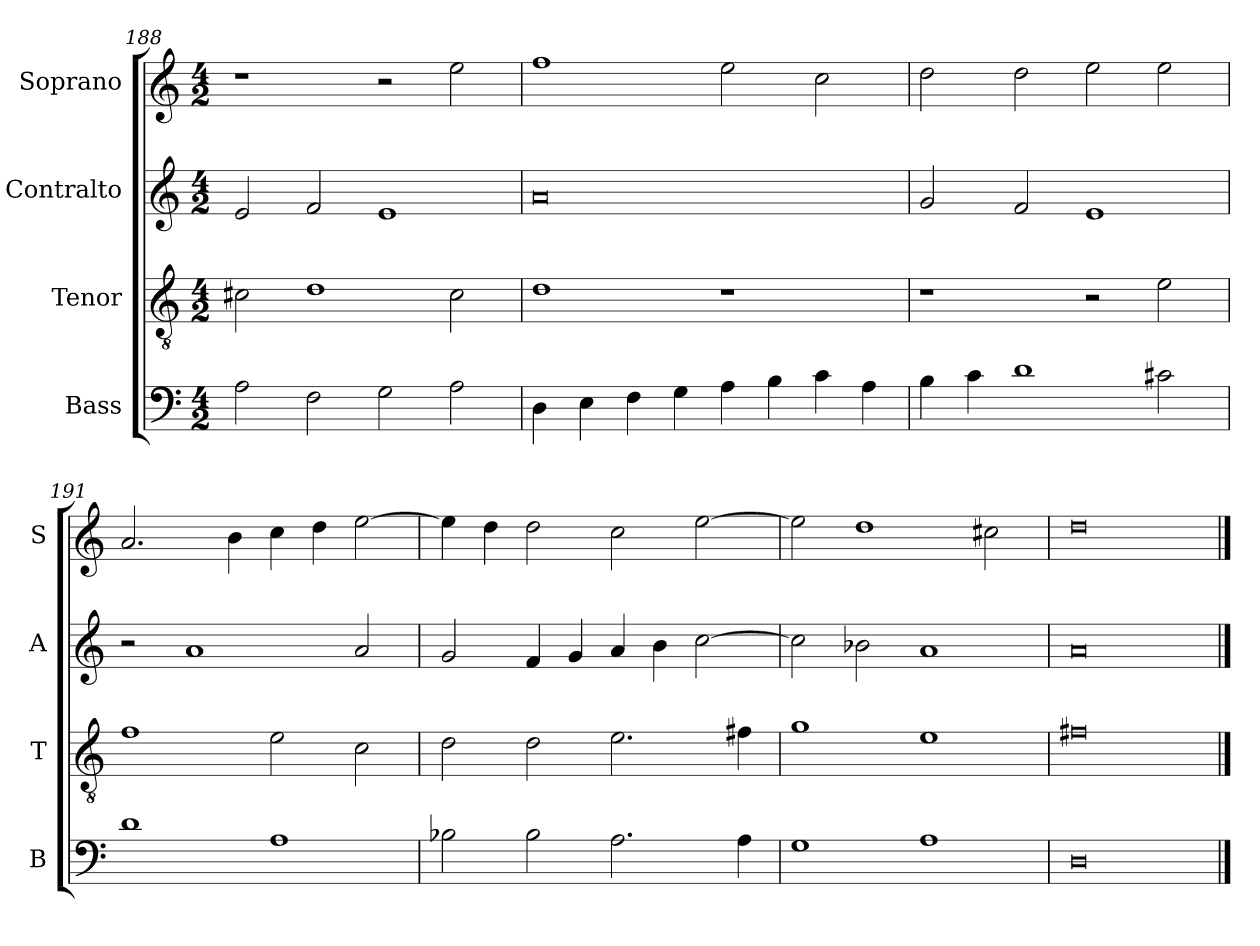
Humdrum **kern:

**kern	**kern	**kern	**kern
*part4	*part3	*part2	*part1
*staff4	*staff3	*staff2	*staff1
*I"Bass	*I"Tenor	*I"Contralto	*I"Soprano
*I'B	*I'T	*I'A	*I'S
*clefF4	*clefGv2	*clefG2	*clefG2
*k[]	*k[]	*k[]	*k[]
*D:dor	*D:dor	*D:dor	*D:dor
*M4/2	*M4/2	*M4/2	*M4/2
=188	=188	=188	=188
2A	2c#X	2e	1r
2F	1d	2f	.
2G	.	1e	2r
2A	2c#	.	2ee
=189	=189	=189	=189
4D	1d	0a	1ff
4E	.	.	.
4F	.	.	.
4G	.	.	.
4A	1r	.	2ee
4B	.	.	.
4c	.	.	2cc
4A	.	.	.
=190	=190	=190	=190
4B	1r	2g	2dd
4c	.	.	.
1d	.	2f	2dd
.	2r	1e	2ee
2c#X	2e	.	2ee
=191	=191	=191	=191
1d	1f	2r	2.a
.	.	1a	.
.	.	.	4b
1A	2e	.	4cc
.	.	.	4dd
.	2c	2a	[2ee
=192	=192	=192	=192
2B-X	2d	2g	4ee]
.	.	.	4dd
2B-	2d	4f	2dd
.	.	4g	.
2.A	2.e	4a	2cc
.	.	4b	.
.	.	[2cc	[2ee
4A	4f#X	.	.
=193	=193	=193	=193
1G	1g	2cc]	2ee]
.	.	2b-X	1dd
1A	1e	1a	.
.	.	.	2cc#X
=194	=194	=194	=194
0D	0f#X	0a	0dd
==	==	==	==
*-	*-	*-	*-
